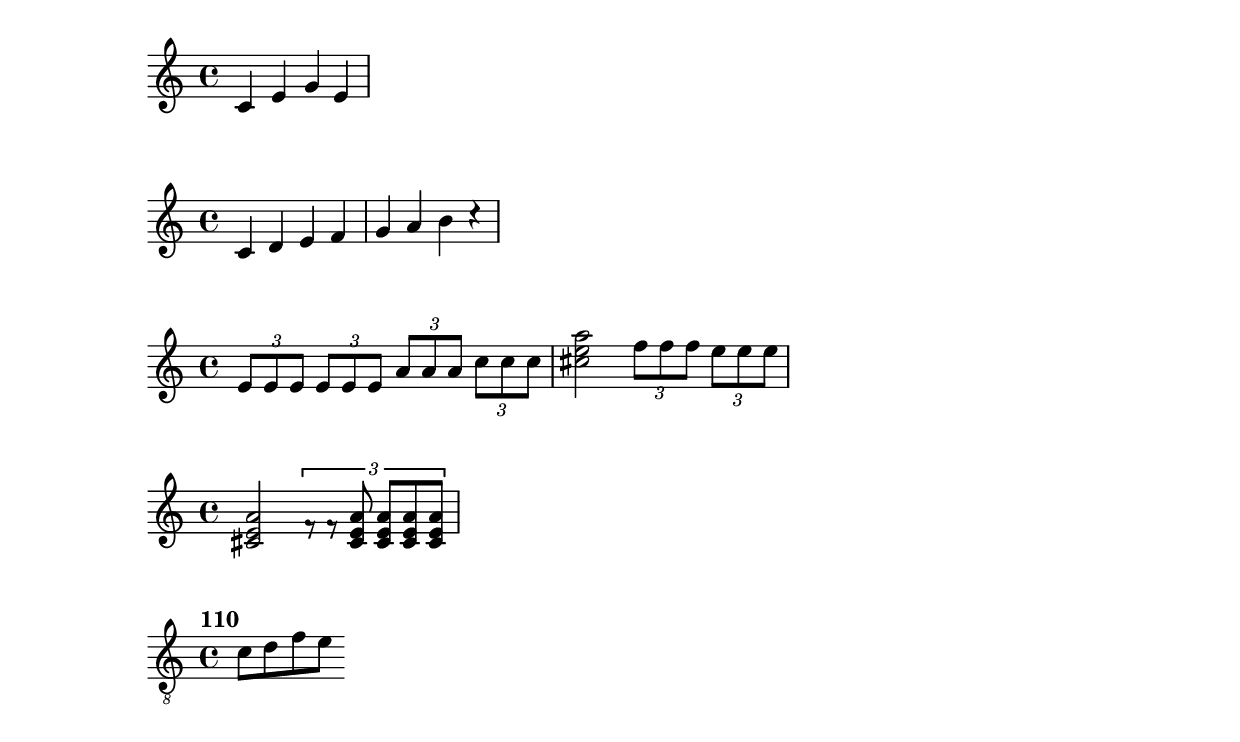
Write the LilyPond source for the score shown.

\version "2.16.1"
{
  c' e' g' e'
}

\relative c' {
	c d e f
	g a b c\rest
}

\relative c' {
  \set tupletSpannerDuration = #(ly:make-moment 1 4)
	\times 2/3 {e8 e e e e e a a a c c c}
	<cis e a>2 \times 2/3  {f8 f f e e e}
}

\relative c' {
	{<cis e a>2 
			\times 2/3 {f8\rest f8\rest <cis e a>8 	<cis e a> <cis e a> <cis e a> } 
		}
}

\relative c' {
	\clef "treble_8"
	\time 4/4
	\tempo "110"
	c d f e
}